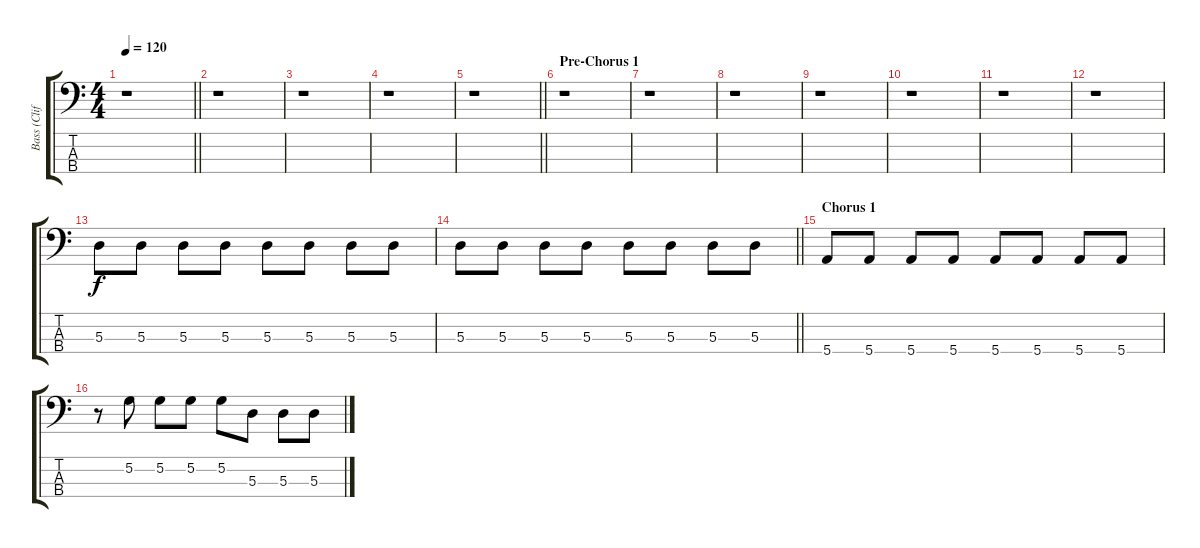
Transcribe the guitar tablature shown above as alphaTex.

\track ("Bass (Cliff Williams)" "Bass (Clif") {instrument electricbassfinger}
\staff {score tabs}
\tuning (G2 D2 A1 E1) {hide}
\ts (4 4)
\tempo 120
\clef f4
\barLineRight lightlight
\ks c
r.1{dy f} |
r.1 |
r.1 |
r.1 |
\barLineRight lightlight
r.1 |
\section ("" "Pre-Chorus 1")
r.1 |
r.1 |
r.1 |
r.1 |
r.1 |
r.1 |
r.1 |
5.3.8 5.3.8 5.3.8 5.3.8 5.3.8 5.3.8 5.3.8 5.3.8 |
\barLineRight lightlight
5.3.8 5.3.8 5.3.8 5.3.8 5.3.8 5.3.8 5.3.8 5.3.8 |
\section ("" "Chorus 1")
5.4.8 5.4.8 5.4.8 5.4.8 5.4.8 5.4.8 5.4.8 5.4.8 |
r.8 5.2.8 5.2.8 5.2.8 5.2.8 5.3.8 5.3.8 5.3.8
